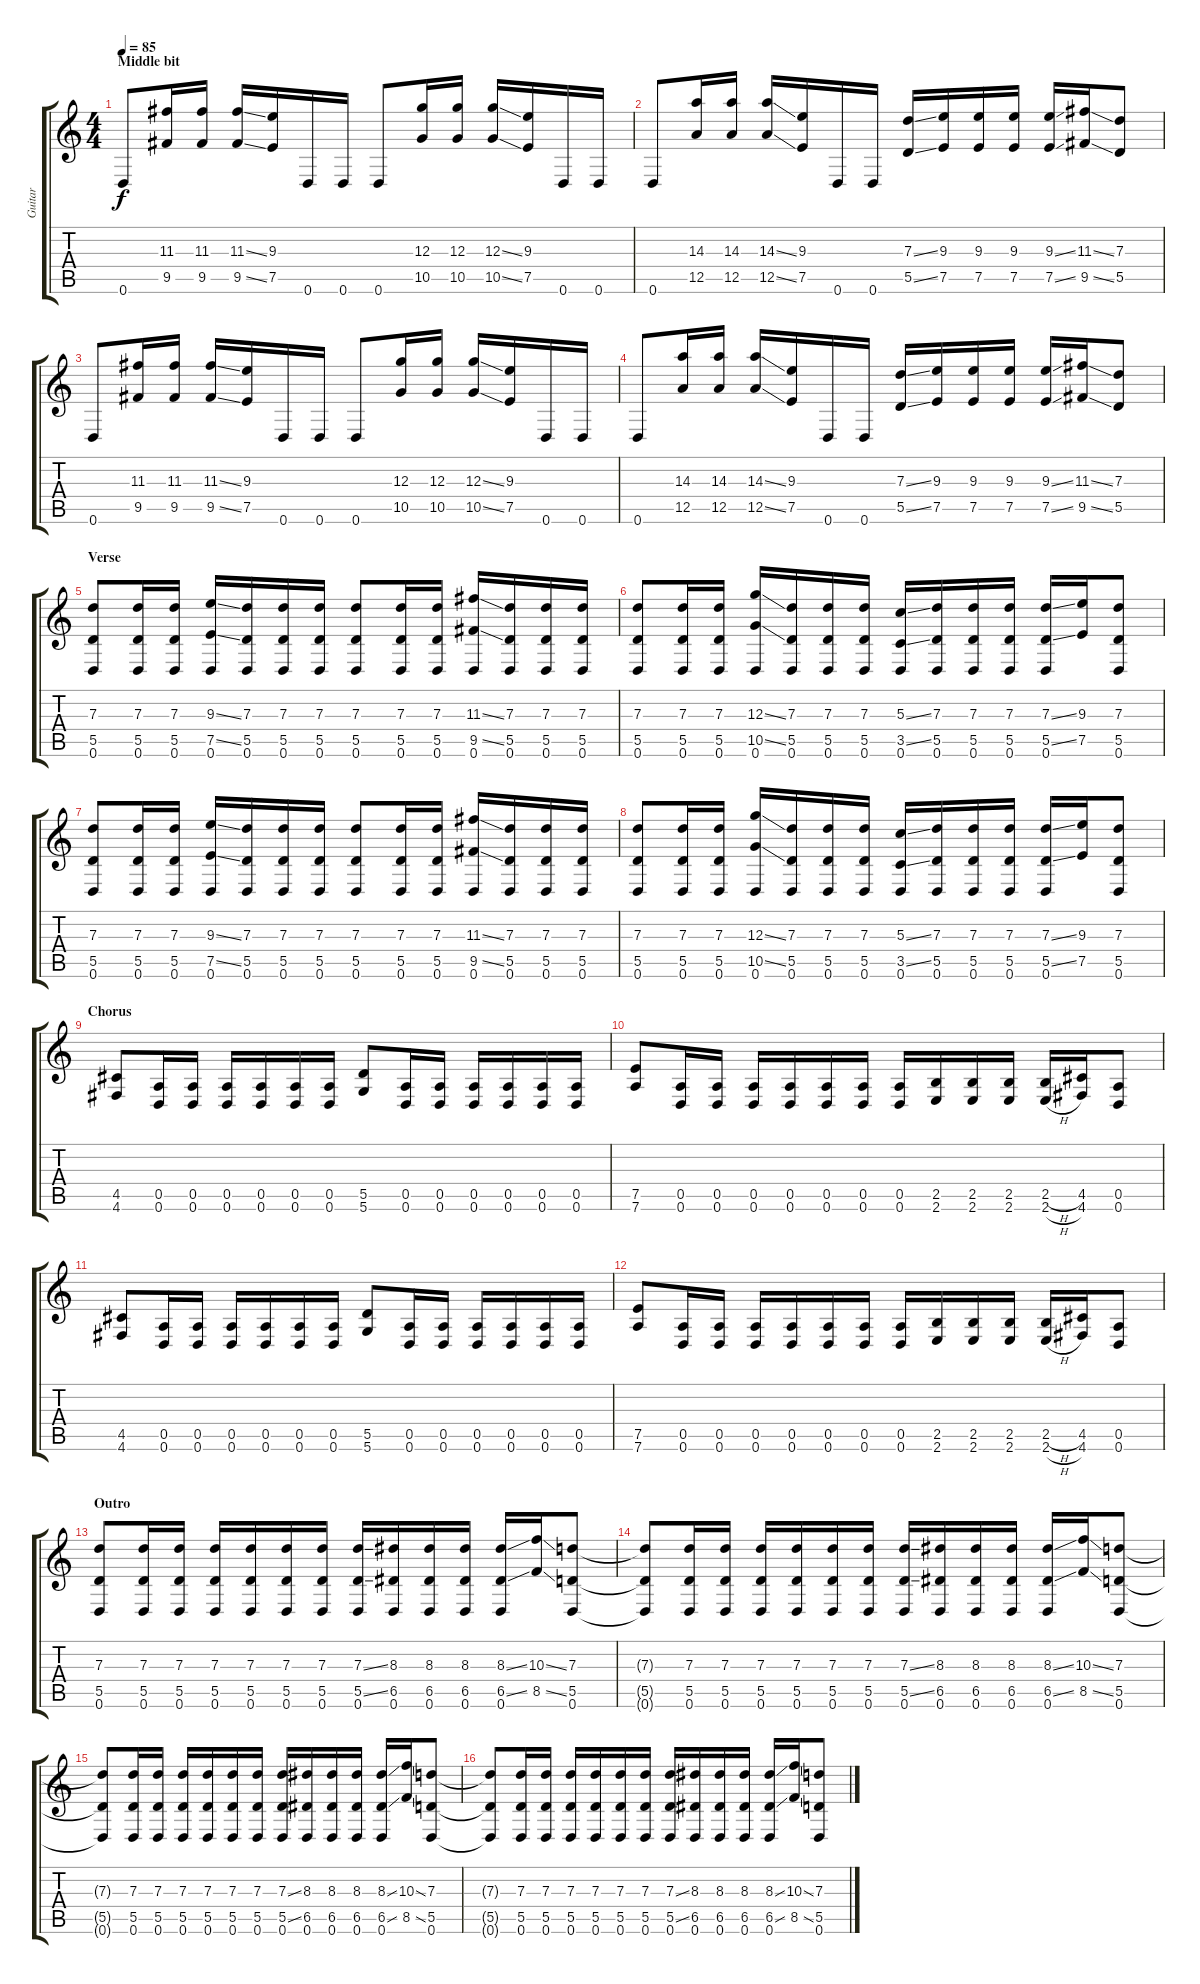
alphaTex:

\track ("Guitar" "Guitar") {instrument acousticguitarnylon}
\staff {score tabs}
\tuning (E4 B3 G3 D3 A2 D2) {hide}
\ts (4 4)
\section ("" "Middle bit")
\tempo 85
\clef g2
\ks c
0.6.8{dy f instrument acousticguitarnylon} (11.3 9.5).16 (11.3 9.5).16 (11.3{ss} 9.5{ss}).16 (9.3 7.5).16 0.6.16 0.6.16 0.6.8 (12.3 10.5).16 (12.3 10.5).16 (12.3{ss} 10.5{ss}).16 (9.3 7.5).16 0.6.16 0.6.16 |
0.6.8 (14.3 12.5).16 (14.3 12.5).16 (14.3{ss} 12.5{ss}).16 (9.3 7.5).16 0.6.16 0.6.16 (7.3{ss} 5.5{ss}).16 (9.3 7.5).16 (9.3 7.5).16 (9.3 7.5).16 (9.3{ss} 7.5{ss}).16 (11.3{ss} 9.5{ss}).16 (7.3 5.5).8 |
0.6.8 (11.3 9.5).16 (11.3 9.5).16 (11.3{ss} 9.5{ss}).16 (9.3 7.5).16 0.6.16 0.6.16 0.6.8 (12.3 10.5).16 (12.3 10.5).16 (12.3{ss} 10.5{ss}).16 (9.3 7.5).16 0.6.16 0.6.16 |
0.6.8 (14.3 12.5).16 (14.3 12.5).16 (14.3{ss} 12.5{ss}).16 (9.3 7.5).16 0.6.16 0.6.16 (7.3{ss} 5.5{ss}).16 (9.3 7.5).16 (9.3 7.5).16 (9.3 7.5).16 (9.3{ss} 7.5{ss}).16 (11.3{ss} 9.5{ss}).16 (7.3 5.5).8 |
\section ("" "Verse")
(7.3 5.5 0.6).8 (7.3 5.5 0.6).16 (7.3 5.5 0.6).16 (9.3{ss} 7.5{ss} 0.6).16 (7.3 5.5 0.6).16 (7.3 5.5 0.6).16 (7.3 5.5 0.6).16 (7.3 5.5 0.6).8 (7.3 5.5 0.6).16 (7.3 5.5 0.6).16 (11.3{ss} 9.5{ss} 0.6).16 (7.3 5.5 0.6).16 (7.3 5.5 0.6).16 (7.3 5.5 0.6).16 |
(7.3 5.5 0.6).8 (7.3 5.5 0.6).16 (7.3 5.5 0.6).16 (12.3{ss} 10.5{ss} 0.6).16 (7.3 5.5 0.6).16 (7.3 5.5 0.6).16 (7.3 5.5 0.6).16 (5.3{ss} 3.5{ss} 0.6).16 (7.3 5.5 0.6).16 (7.3 5.5 0.6).16 (7.3 5.5 0.6).16 (7.3{ss} 5.5{ss} 0.6).16 (9.3 7.5).16 (7.3 5.5 0.6).8 |
(7.3 5.5 0.6).8 (7.3 5.5 0.6).16 (7.3 5.5 0.6).16 (9.3{ss} 7.5{ss} 0.6).16 (7.3 5.5 0.6).16 (7.3 5.5 0.6).16 (7.3 5.5 0.6).16 (7.3 5.5 0.6).8 (7.3 5.5 0.6).16 (7.3 5.5 0.6).16 (11.3{ss} 9.5{ss} 0.6).16 (7.3 5.5 0.6).16 (7.3 5.5 0.6).16 (7.3 5.5 0.6).16 |
(7.3 5.5 0.6).8 (7.3 5.5 0.6).16 (7.3 5.5 0.6).16 (12.3{ss} 10.5{ss} 0.6).16 (7.3 5.5 0.6).16 (7.3 5.5 0.6).16 (7.3 5.5 0.6).16 (5.3{ss} 3.5{ss} 0.6).16 (7.3 5.5 0.6).16 (7.3 5.5 0.6).16 (7.3 5.5 0.6).16 (7.3{ss} 5.5{ss} 0.6).16 (9.3 7.5).16 (7.3 5.5 0.6).8 |
\section ("" "Chorus")
(4.5 4.6).8{instrument distortionguitar} (0.5 0.6).16 (0.5 0.6).16 (0.5 0.6).16 (0.5 0.6).16 (0.5 0.6).16 (0.5 0.6).16 (5.5 5.6).8 (0.5 0.6).16 (0.5 0.6).16 (0.5 0.6).16 (0.5 0.6).16 (0.5 0.6).16 (0.5 0.6).16 |
(7.5 7.6).8 (0.5 0.6).16 (0.5 0.6).16 (0.5 0.6).16 (0.5 0.6).16 (0.5 0.6).16 (0.5 0.6).16 (0.5 0.6).16 (2.5 2.6).16 (2.5 2.6).16 (2.5 2.6).16 (2.5{h} 2.6{h}).16 (4.5 4.6).16 (0.5 0.6).8 |
(4.5 4.6).8 (0.5 0.6).16 (0.5 0.6).16 (0.5 0.6).16 (0.5 0.6).16 (0.5 0.6).16 (0.5 0.6).16 (5.5 5.6).8 (0.5 0.6).16 (0.5 0.6).16 (0.5 0.6).16 (0.5 0.6).16 (0.5 0.6).16 (0.5 0.6).16 |
(7.5 7.6).8 (0.5 0.6).16 (0.5 0.6).16 (0.5 0.6).16 (0.5 0.6).16 (0.5 0.6).16 (0.5 0.6).16 (0.5 0.6).16 (2.5 2.6).16 (2.5 2.6).16 (2.5 2.6).16 (2.5{h} 2.6{h}).16 (4.5 4.6).16 (0.5 0.6).8 |
\section ("" "Outro")
(7.3 5.5 0.6).8 (7.3 5.5 0.6).16 (7.3 5.5 0.6).16 (7.3 5.5 0.6).16 (7.3 5.5 0.6).16 (7.3 5.5 0.6).16 (7.3 5.5 0.6).16 (7.3{ss} 5.5{ss} 0.6).16 (8.3 6.5 0.6).16 (8.3 6.5 0.6).16 (8.3 6.5 0.6).16 (8.3{ss} 6.5{ss} 0.6).16 (10.3{ss} 8.5{ss}).16 (7.3 5.5 0.6).8 |
(7.3{t} 5.5{t} 0.6{t}).8 (7.3 5.5 0.6).16 (7.3 5.5 0.6).16 (7.3 5.5 0.6).16 (7.3 5.5 0.6).16 (7.3 5.5 0.6).16 (7.3 5.5 0.6).16 (7.3{ss} 5.5{ss} 0.6).16 (8.3 6.5 0.6).16 (8.3 6.5 0.6).16 (8.3 6.5 0.6).16 (8.3{ss} 6.5{ss} 0.6).16 (10.3{ss} 8.5{ss}).16 (7.3 5.5 0.6).8 |
(7.3{t} 5.5{t} 0.6{t}).8 (7.3 5.5 0.6).16 (7.3 5.5 0.6).16 (7.3 5.5 0.6).16 (7.3 5.5 0.6).16 (7.3 5.5 0.6).16 (7.3 5.5 0.6).16 (7.3{ss} 5.5{ss} 0.6).16 (8.3 6.5 0.6).16 (8.3 6.5 0.6).16 (8.3 6.5 0.6).16 (8.3{ss} 6.5{ss} 0.6).16 (10.3{ss} 8.5{ss}).16 (7.3 5.5 0.6).8 |
(7.3{t} 5.5{t} 0.6{t}).8 (7.3 5.5 0.6).16 (7.3 5.5 0.6).16 (7.3 5.5 0.6).16 (7.3 5.5 0.6).16 (7.3 5.5 0.6).16 (7.3 5.5 0.6).16 (7.3{ss} 5.5{ss} 0.6).16 (8.3 6.5 0.6).16 (8.3 6.5 0.6).16 (8.3 6.5 0.6).16 (8.3{ss} 6.5{ss} 0.6).16 (10.3{ss} 8.5{ss}).16 (7.3 5.5 0.6).8
